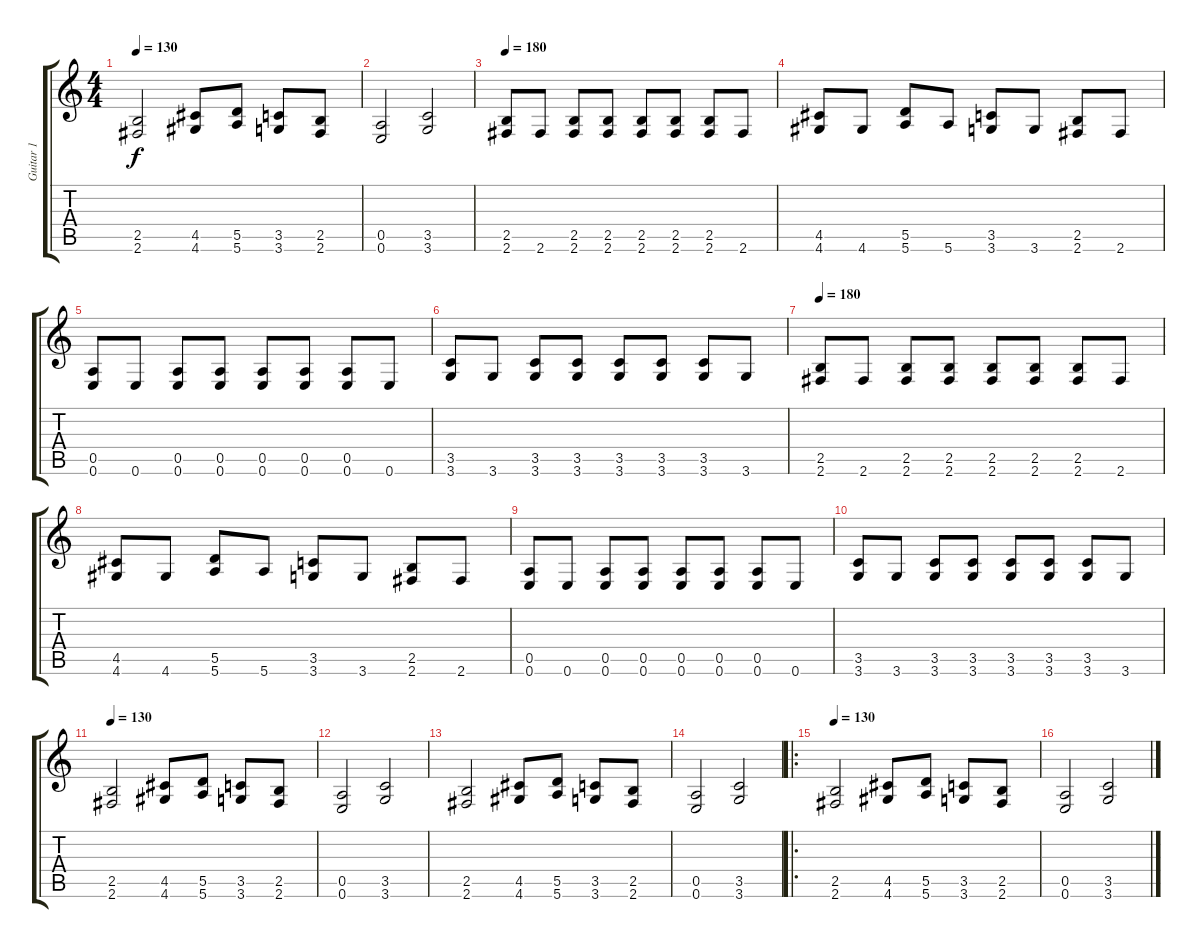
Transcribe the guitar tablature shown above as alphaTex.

\track ("Guitar 1" "Guitar 1") {instrument distortionguitar}
\staff {score tabs}
\tuning (E4 B3 G3 D3 A2 E2) {hide}
\ts (4 4)
\tempo 130
\clef g2
\ks c
(2.5 2.6).2{dy f} (4.5 4.6).8 (5.5 5.6).8 (3.5 3.6).8 (2.5 2.6).8 |
(0.5 0.6).2 (3.5 3.6).2 |
\tempo 180
(2.5 2.6).8 2.6.8 (2.5 2.6).8 (2.5 2.6).8 (2.5 2.6).8 (2.5 2.6).8 (2.5 2.6).8 2.6.8 |
(4.5 4.6).8 4.6.8 (5.5 5.6).8 5.6.8 (3.5 3.6).8 3.6.8 (2.5 2.6).8 2.6.8 |
(0.5 0.6).8 0.6.8 (0.5 0.6).8 (0.5 0.6).8 (0.5 0.6).8 (0.5 0.6).8 (0.5 0.6).8 0.6.8 |
(3.5 3.6).8 3.6.8 (3.5 3.6).8 (3.5 3.6).8 (3.5 3.6).8 (3.5 3.6).8 (3.5 3.6).8 3.6.8 |
\tempo 180
(2.5 2.6).8 2.6.8 (2.5 2.6).8 (2.5 2.6).8 (2.5 2.6).8 (2.5 2.6).8 (2.5 2.6).8 2.6.8 |
(4.5 4.6).8 4.6.8 (5.5 5.6).8 5.6.8 (3.5 3.6).8 3.6.8 (2.5 2.6).8 2.6.8 |
(0.5 0.6).8 0.6.8 (0.5 0.6).8 (0.5 0.6).8 (0.5 0.6).8 (0.5 0.6).8 (0.5 0.6).8 0.6.8 |
(3.5 3.6).8 3.6.8 (3.5 3.6).8 (3.5 3.6).8 (3.5 3.6).8 (3.5 3.6).8 (3.5 3.6).8 3.6.8 |
\tempo 130
(2.5 2.6).2 (4.5 4.6).8 (5.5 5.6).8 (3.5 3.6).8 (2.5 2.6).8 |
(0.5 0.6).2 (3.5 3.6).2 |
(2.5 2.6).2 (4.5 4.6).8 (5.5 5.6).8 (3.5 3.6).8 (2.5 2.6).8 |
(0.5 0.6).2 (3.5 3.6).2 |
\ro
\tempo 130
(2.5 2.6).2 (4.5 4.6).8 (5.5 5.6).8 (3.5 3.6).8 (2.5 2.6).8 |
(0.5 0.6).2 (3.5 3.6).2
